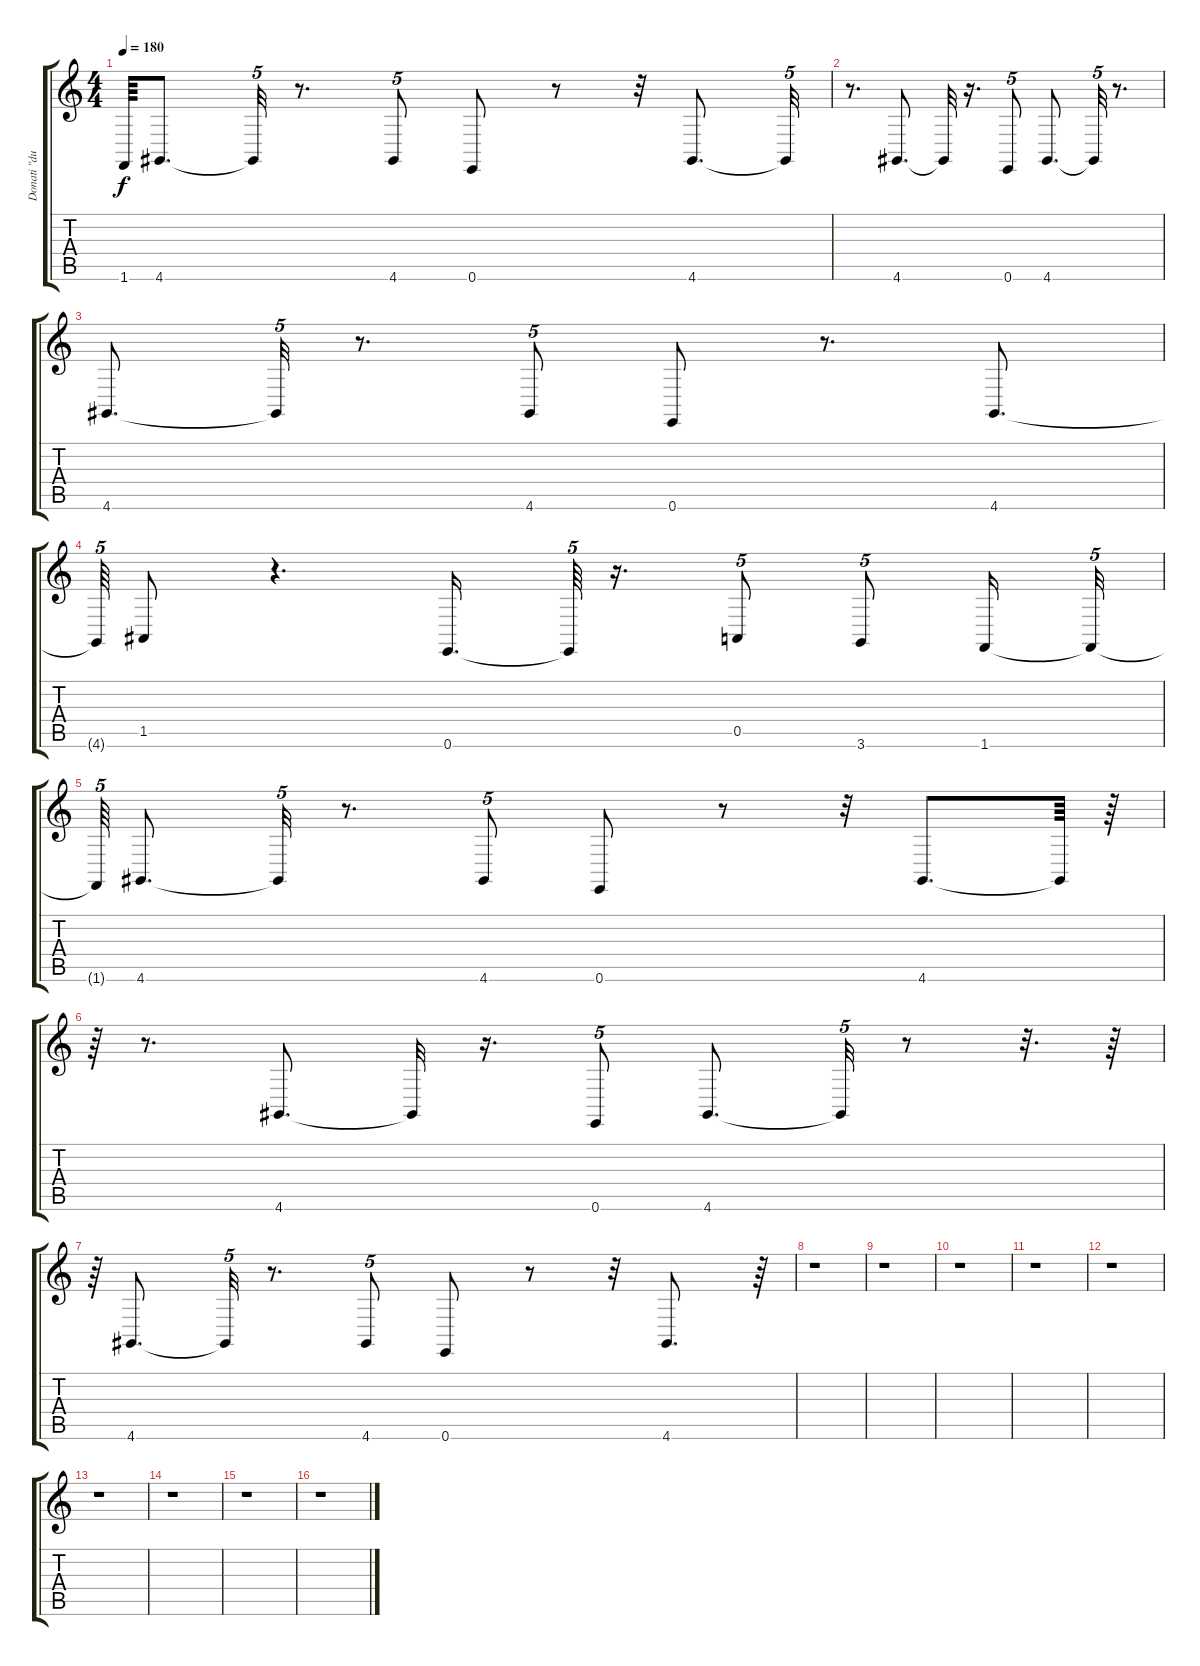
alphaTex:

\track ("Donati \"dubs\"" "Donati \"du") {instrument acousticgrandpiano}
\staff {score tabs}
\tuning (E4 B3 G3 D3 A2 E2) {hide}
\ts (4 4)
\tempo 180
\clef g2
\ks c
1.6{t}.64{dy f} 4.6.8{d} 4.6{t}.32{tu (5 4)} r.8{d} 4.6.8{tu (5 4)} 0.6.8 r.8 r.32 4.6.8{d} 4.6{t}.32{tu (5 4)} |
r.8{d} 4.6.8{d} 4.6{t}.32 r.16{d} 0.6.8{tu (5 4)} 4.6.8{d} 4.6{t}.32{tu (5 4)} r.8{d} |
4.6.8{d} 4.6{t}.32{tu (5 4)} r.8{d} 4.6.8{tu (5 4)} 0.6.8 r.8{d} 4.6.8{d} |
4.6{t}.64{tu (5 4)} 1.5.8 r.4{d} 0.6.16{d} 0.6{t}.64{tu (5 4)} r.16{d} 0.5.8{tu (5 4)} 3.6.8{tu (5 4)} 1.6.16 1.6{t}.32{tu (5 4)} |
1.6{t}.64{tu (5 4)} 4.6.8{d} 4.6{t}.32{tu (5 4)} r.8{d} 4.6.8{tu (5 4)} 0.6.8 r.8 r.32 4.6.8{d} 4.6{t}.64 r.64 |
r.64 r.8{d} 4.6.8{d} 4.6{t}.32 r.16{d} 0.6.8{tu (5 4)} 4.6.8{d} 4.6{t}.32{tu (5 4)} r.8 r.32{d} r.64 |
r.64 4.6.8{d} 4.6{t}.32{tu (5 4)} r.8{d} 4.6.8{tu (5 4)} 0.6.8 r.8 r.32 4.6.8{d} r.64 |
r.1 |
r.1 |
r.1 |
r.1 |
r.1 |
r.1 |
r.1 |
r.1 |
r.1
